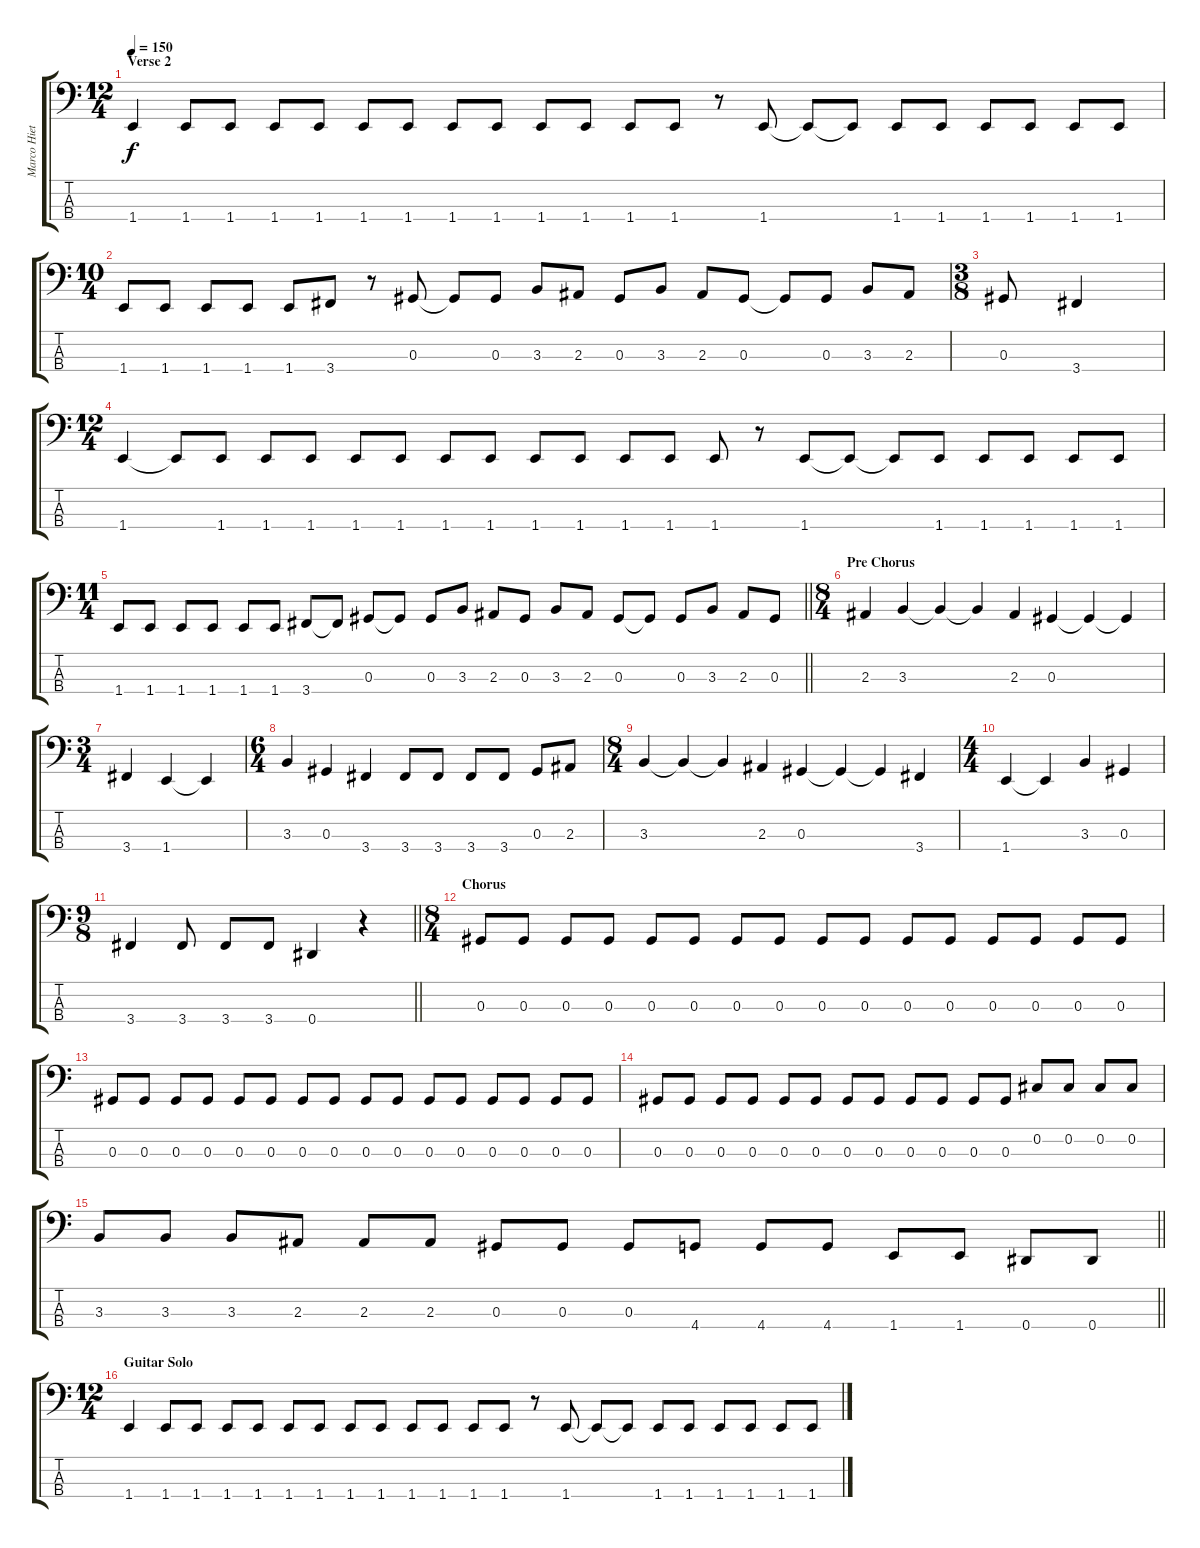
\track ("Marco Hietala - Bass" "Marco Hiet") {instrument electricbasspick}
\staff {score tabs}
\tuning (Gb2 Db2 Ab1 Eb1) {hide}
\ts (12 4)
\section ("" "Verse 2")
\tempo 150
\clef f4
\ks c
1.4.4{dy f} 1.4.8 1.4.8 1.4.8 1.4.8 1.4.8 1.4.8 1.4.8 1.4.8 1.4.8 1.4.8 1.4.8 1.4.8 r.8 1.4.8 1.4{t}.8 1.4{t}.8 1.4.8 1.4.8 1.4.8 1.4.8 1.4.8 1.4.8 |
\ts (10 4)
1.4.8 1.4.8 1.4.8 1.4.8 1.4.8 3.4.8 r.8 0.3.8 0.3{t}.8 0.3.8 3.3.8 2.3.8 0.3.8 3.3.8 2.3.8 0.3.8 0.3{t}.8 0.3.8 3.3.8 2.3.8 |
\ts (3 8)
0.3.8 3.4.4 |
\ts (12 4)
1.4.4 1.4{t}.8 1.4.8 1.4.8 1.4.8 1.4.8 1.4.8 1.4.8 1.4.8 1.4.8 1.4.8 1.4.8 1.4.8 1.4.8 r.8 1.4.8 1.4{t}.8 1.4{t}.8 1.4.8 1.4.8 1.4.8 1.4.8 1.4.8 |
\ts (11 4)
\barLineRight lightlight
1.4.8 1.4.8 1.4.8 1.4.8 1.4.8 1.4.8 3.4.8 3.4{t}.8 0.3.8 0.3{t}.8 0.3.8 3.3.8 2.3.8 0.3.8 3.3.8 2.3.8 0.3.8 0.3{t}.8 0.3.8 3.3.8 2.3.8 0.3.8 |
\ts (8 4)
\section ("" "Pre Chorus")
2.3.4 3.3.4 3.3{t}.4 3.3{t}.4 2.3.4 0.3.4 0.3{t}.4 0.3{t}.4 |
\ts (3 4)
3.4.4 1.4.4 1.4{t}.4 |
\ts (6 4)
3.3.4 0.3.4 3.4.4 3.4.8 3.4.8 3.4.8 3.4.8 0.3.8 2.3.8 |
\ts (8 4)
3.3.4 3.3{t}.4 3.3{t}.4 2.3.4 0.3.4 0.3{t}.4 0.3{t}.4 3.4.4 |
\ts (4 4)
1.4.4 1.4{t}.4 3.3.4 0.3.4 |
\ts (9 8)
\barLineRight lightlight
3.4.4 3.4.8 3.4.8 3.4.8 0.4.4 r.4 |
\ts (8 4)
\section ("" "Chorus")
0.3.8 0.3.8 0.3.8 0.3.8 0.3.8 0.3.8 0.3.8 0.3.8 0.3.8 0.3.8 0.3.8 0.3.8 0.3.8 0.3.8 0.3.8 0.3.8 |
0.3.8 0.3.8 0.3.8 0.3.8 0.3.8 0.3.8 0.3.8 0.3.8 0.3.8 0.3.8 0.3.8 0.3.8 0.3.8 0.3.8 0.3.8 0.3.8 |
0.3.8 0.3.8 0.3.8 0.3.8 0.3.8 0.3.8 0.3.8 0.3.8 0.3.8 0.3.8 0.3.8 0.3.8 0.2.8 0.2.8 0.2.8 0.2.8 |
\barLineRight lightlight
3.3.8 3.3.8 3.3.8 2.3.8 2.3.8 2.3.8 0.3.8 0.3.8 0.3.8 4.4.8 4.4.8 4.4.8 1.4.8 1.4.8 0.4.8 0.4.8 |
\ts (12 4)
\section ("" "Guitar Solo")
1.4.4 1.4.8 1.4.8 1.4.8 1.4.8 1.4.8 1.4.8 1.4.8 1.4.8 1.4.8 1.4.8 1.4.8 1.4.8 r.8 1.4.8 1.4{t}.8 1.4{t}.8 1.4.8 1.4.8 1.4.8 1.4.8 1.4.8 1.4.8
